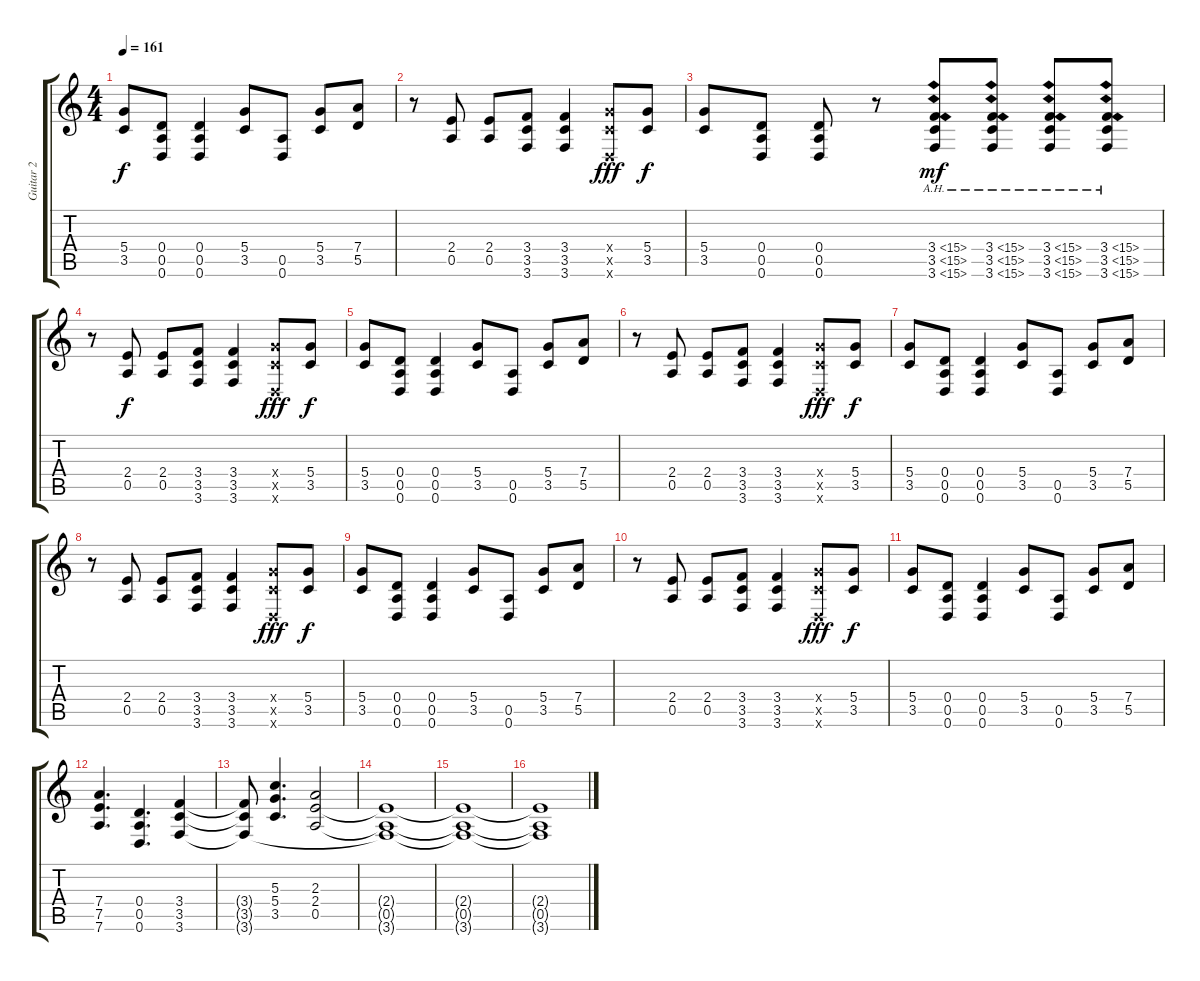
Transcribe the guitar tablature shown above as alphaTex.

\track ("Guitar 2" "Guitar 2") {instrument overdrivenguitar}
\staff {score tabs}
\tuning (E4 B3 G3 D3 A2 D2) {hide}
\ts (4 4)
\tempo 161
\clef g2
\ks c
(5.4 3.5).8{dy f} (0.4 0.5 0.6).8 (0.4 0.5 0.6).4 (5.4 3.5).8 (0.5 0.6).8 (5.4 3.5).8 (7.4 5.5).8 |
r.8 (2.4 0.5).8 (2.4 0.5).8 (3.4 3.5 3.6).8 (3.4 3.5 3.6).4 (5.4{x} 3.5{x} 0.6{x}).8{dy fff} (5.4 3.5).8{dy f} |
(5.4 3.5).8 (0.4 0.5 0.6).8 (0.4 0.5 0.6).8 r.8 (3.4{ah 12} 3.5{ah 12} 3.6{ah 12}).8{dy mf} (3.4{ah 12} 3.5{ah 12} 3.6{ah 12}).8 (3.4{ah 12} 3.5{ah 12} 3.6{ah 12}).8 (3.4{ah 12} 3.5{ah 12} 3.6{ah 12}).8 |
r.8 (2.4 0.5).8{dy f} (2.4 0.5).8 (3.4 3.5 3.6).8 (3.4 3.5 3.6).4 (5.4{x} 3.5{x} 0.6{x}).8{dy fff} (5.4 3.5).8{dy f} |
(5.4 3.5).8 (0.4 0.5 0.6).8 (0.4 0.5 0.6).4 (5.4 3.5).8 (0.5 0.6).8 (5.4 3.5).8 (7.4 5.5).8 |
r.8 (2.4 0.5).8 (2.4 0.5).8 (3.4 3.5 3.6).8 (3.4 3.5 3.6).4 (5.4{x} 3.5{x} 0.6{x}).8{dy fff} (5.4 3.5).8{dy f} |
(5.4 3.5).8 (0.4 0.5 0.6).8 (0.4 0.5 0.6).4 (5.4 3.5).8 (0.5 0.6).8 (5.4 3.5).8 (7.4 5.5).8 |
r.8 (2.4 0.5).8 (2.4 0.5).8 (3.4 3.5 3.6).8 (3.4 3.5 3.6).4 (5.4{x} 3.5{x} 0.6{x}).8{dy fff} (5.4 3.5).8{dy f} |
(5.4 3.5).8 (0.4 0.5 0.6).8 (0.4 0.5 0.6).4 (5.4 3.5).8 (0.5 0.6).8 (5.4 3.5).8 (7.4 5.5).8 |
r.8 (2.4 0.5).8 (2.4 0.5).8 (3.4 3.5 3.6).8 (3.4 3.5 3.6).4 (5.4{x} 3.5{x} 0.6{x}).8{dy fff} (5.4 3.5).8{dy f} |
(5.4 3.5).8 (0.4 0.5 0.6).8 (0.4 0.5 0.6).4 (5.4 3.5).8 (0.5 0.6).8 (5.4 3.5).8 (7.4 5.5).8 |
(7.4 7.5 7.6).4{d} (0.4 0.5 0.6).4{d} (3.4 3.5 3.6).4 |
(3.4{t} 3.5{t} 3.6{t}).8 (5.3 5.4 3.5).4{d} (2.3 2.4 0.5).2 |
(2.4{t} 0.5{t} 3.6{t}).1{volume 0} |
(2.4{t} 0.5{t} 3.6{t}).1 |
(2.4{t} 0.5{t} 3.6{t}).1
